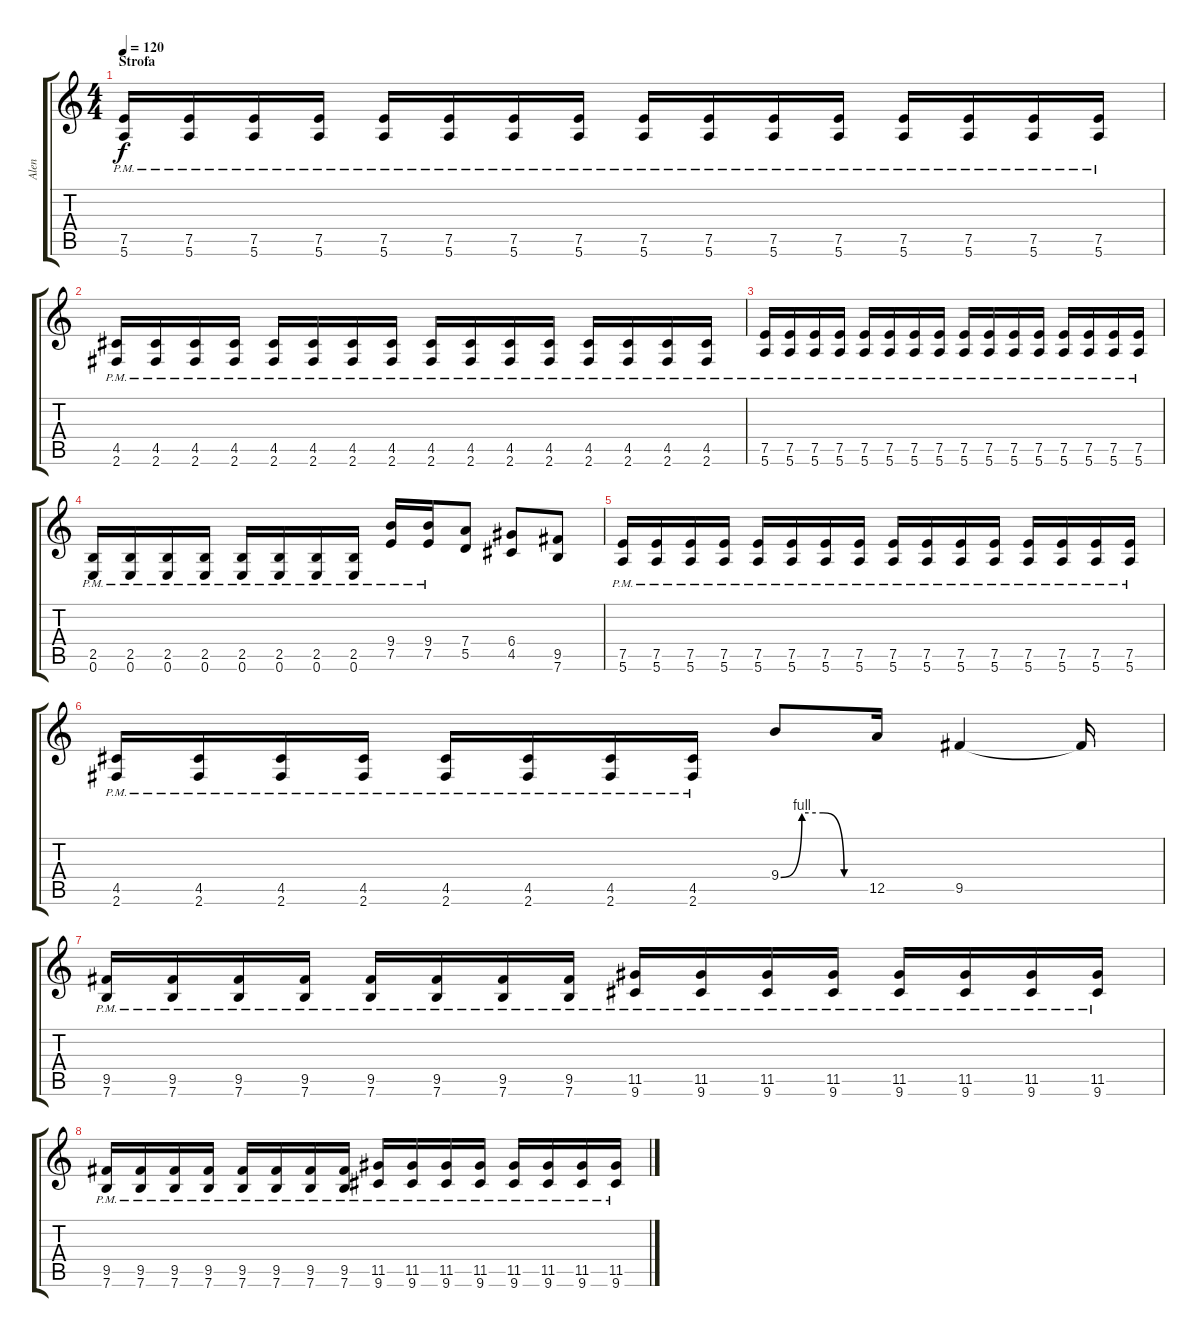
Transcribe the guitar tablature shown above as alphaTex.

\track ("Alen" "Alen") {instrument overdrivenguitar}
\staff {score tabs}
\tuning (E4 B3 G3 D3 A2 E2) {hide}
\ts (4 4)
\section ("" "Strofa")
\tempo 120
\clef g2
\ks c
(7.5{pm} 5.6{pm}).16{dy f volume 13} (7.5{pm} 5.6{pm}).16 (7.5{pm} 5.6{pm}).16 (7.5{pm} 5.6{pm}).16 (7.5{pm} 5.6{pm}).16 (7.5{pm} 5.6{pm}).16 (7.5{pm} 5.6{pm}).16 (7.5{pm} 5.6{pm}).16 (7.5{pm} 5.6{pm}).16 (7.5{pm} 5.6{pm}).16 (7.5{pm} 5.6{pm}).16 (7.5{pm} 5.6{pm}).16 (7.5{pm} 5.6{pm}).16 (7.5{pm} 5.6{pm}).16 (7.5{pm} 5.6{pm}).16 (7.5{pm} 5.6{pm}).16 |
(4.5{pm} 2.6{pm}).16 (4.5{pm} 2.6{pm}).16 (4.5{pm} 2.6{pm}).16 (4.5{pm} 2.6{pm}).16 (4.5{pm} 2.6{pm}).16 (4.5{pm} 2.6{pm}).16 (4.5{pm} 2.6{pm}).16 (4.5{pm} 2.6{pm}).16 (4.5{pm} 2.6{pm}).16 (4.5{pm} 2.6{pm}).16 (4.5{pm} 2.6{pm}).16 (4.5{pm} 2.6{pm}).16 (4.5{pm} 2.6{pm}).16 (4.5{pm} 2.6{pm}).16 (4.5{pm} 2.6{pm}).16 (4.5{pm} 2.6{pm}).16 |
(7.5{pm} 5.6{pm}).16 (7.5{pm} 5.6{pm}).16 (7.5{pm} 5.6{pm}).16 (7.5{pm} 5.6{pm}).16 (7.5{pm} 5.6{pm}).16 (7.5{pm} 5.6{pm}).16 (7.5{pm} 5.6{pm}).16 (7.5{pm} 5.6{pm}).16 (7.5{pm} 5.6{pm}).16 (7.5{pm} 5.6{pm}).16 (7.5{pm} 5.6{pm}).16 (7.5{pm} 5.6{pm}).16 (7.5{pm} 5.6{pm}).16 (7.5{pm} 5.6{pm}).16 (7.5{pm} 5.6{pm}).16 (7.5{pm} 5.6{pm}).16 |
(2.5{pm} 0.6{pm}).16 (2.5{pm} 0.6{pm}).16 (2.5{pm} 0.6{pm}).16 (2.5{pm} 0.6{pm}).16 (2.5{pm} 0.6{pm}).16 (2.5{pm} 0.6{pm}).16 (2.5{pm} 0.6{pm}).16 (2.5{pm} 0.6{pm}).16 (9.4 7.5{pm}).16 (9.4 7.5{pm}).16 (7.4 5.5).8 (6.4 4.5).8 (9.5 7.6).8 |
(7.5{pm} 5.6{pm}).16 (7.5{pm} 5.6{pm}).16 (7.5{pm} 5.6{pm}).16 (7.5{pm} 5.6{pm}).16 (7.5{pm} 5.6{pm}).16 (7.5{pm} 5.6{pm}).16 (7.5{pm} 5.6{pm}).16 (7.5{pm} 5.6{pm}).16 (7.5{pm} 5.6{pm}).16 (7.5{pm} 5.6{pm}).16 (7.5{pm} 5.6{pm}).16 (7.5{pm} 5.6{pm}).16 (7.5{pm} 5.6{pm}).16 (7.5{pm} 5.6{pm}).16 (7.5{pm} 5.6{pm}).16 (7.5{pm} 5.6{pm}).16 |
(4.5{pm} 2.6{pm}).16 (4.5{pm} 2.6{pm}).16 (4.5{pm} 2.6{pm}).16 (4.5{pm} 2.6{pm}).16 (4.5{pm} 2.6{pm}).16 (4.5{pm} 2.6{pm}).16 (4.5{pm} 2.6{pm}).16 (4.5{pm} 2.6{pm}).16 9.4{be (custom 0 0 15 4 30 4 45 0 60 0)}.8 12.5.16 9.5.4 9.5{t}.16 |
(9.5{pm} 7.6{pm}).16 (9.5{pm} 7.6{pm}).16 (9.5{pm} 7.6{pm}).16 (9.5{pm} 7.6{pm}).16 (9.5{pm} 7.6{pm}).16 (9.5{pm} 7.6{pm}).16 (9.5{pm} 7.6{pm}).16 (9.5{pm} 7.6{pm}).16 (11.5{pm} 9.6{pm}).16 (11.5{pm} 9.6{pm}).16 (11.5{pm} 9.6{pm}).16 (11.5{pm} 9.6{pm}).16 (11.5{pm} 9.6{pm}).16 (11.5{pm} 9.6{pm}).16 (11.5{pm} 9.6{pm}).16 (11.5{pm} 9.6{pm}).16 |
(9.5{pm} 7.6{pm}).16 (9.5{pm} 7.6{pm}).16 (9.5{pm} 7.6{pm}).16 (9.5{pm} 7.6{pm}).16 (9.5{pm} 7.6{pm}).16 (9.5{pm} 7.6{pm}).16 (9.5{pm} 7.6{pm}).16 (9.5{pm} 7.6{pm}).16 (11.5{pm} 9.6{pm}).16 (11.5{pm} 9.6{pm}).16 (11.5{pm} 9.6{pm}).16 (11.5{pm} 9.6{pm}).16 (11.5{pm} 9.6{pm}).16 (11.5{pm} 9.6{pm}).16 (11.5{pm} 9.6{pm}).16 (11.5{pm} 9.6{pm}).16
